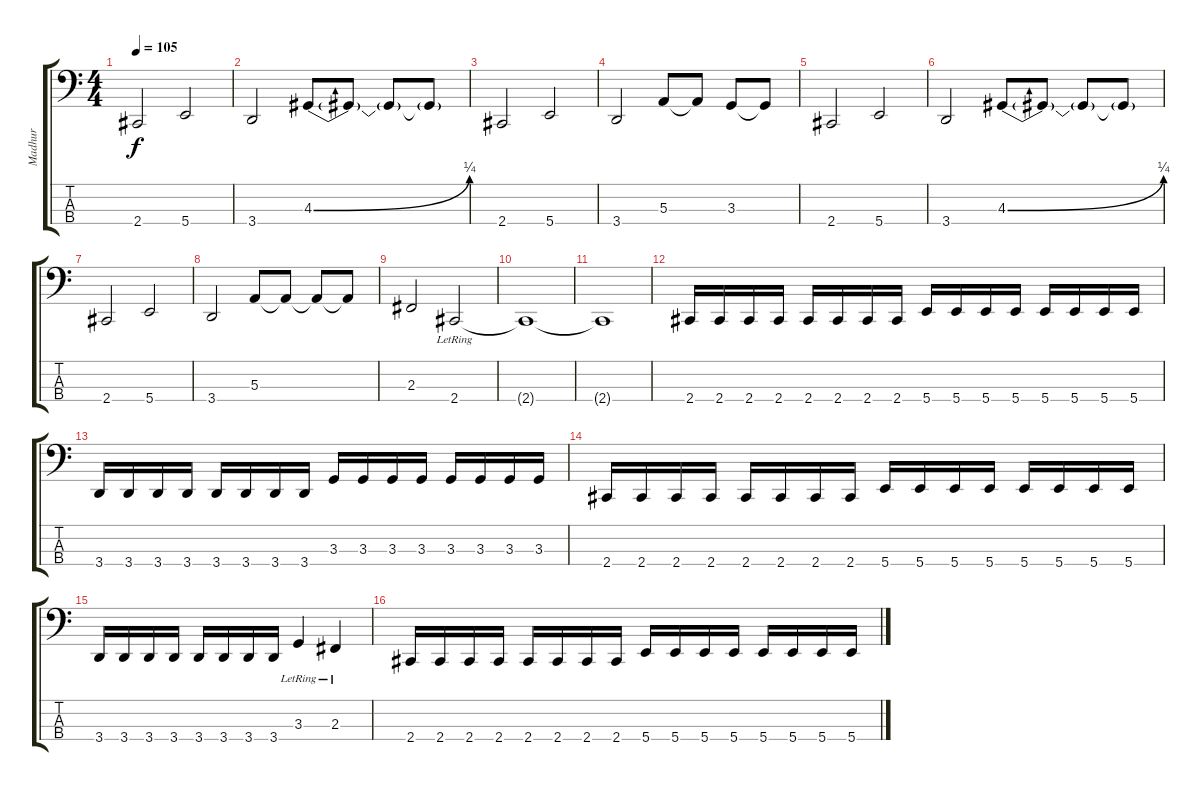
\track ("Madhur" "Madhur") {instrument electricbassfinger}
\staff {score tabs}
\tuning (D2 A1 E1 B0) {hide}
\ts (4 4)
\tempo 105
\clef f4
\ks c
2.4.2{dy f} 5.4.2 |
3.4.2 4.3{be (bend 0 0 60 1)}.8 4.3{t}.8 4.3{t}.8 4.3{t}.8 |
2.4.2 5.4.2 |
3.4.2 5.3.8 5.3{t}.8 3.3.8 3.3{t}.8 |
2.4.2 5.4.2 |
3.4.2 4.3{be (bend 0 0 60 1)}.8 4.3{t}.8 4.3{t}.8 4.3{t}.8 |
2.4.2 5.4.2 |
3.4.2 5.3.8 5.3{t}.8 5.3{t}.8 5.3{t}.8 |
2.3.2 2.4{lr}.2 |
2.4{t}.1 |
2.4{t}.1 |
2.4.16 2.4.16 2.4.16 2.4.16 2.4.16 2.4.16 2.4.16 2.4.16 5.4.16 5.4.16 5.4.16 5.4.16 5.4.16 5.4.16 5.4.16 5.4.16 |
3.4.16 3.4.16 3.4.16 3.4.16 3.4.16 3.4.16 3.4.16 3.4.16 3.3.16 3.3.16 3.3.16 3.3.16 3.3.16 3.3.16 3.3.16 3.3.16 |
2.4.16 2.4.16 2.4.16 2.4.16 2.4.16 2.4.16 2.4.16 2.4.16 5.4.16 5.4.16 5.4.16 5.4.16 5.4.16 5.4.16 5.4.16 5.4.16 |
3.4.16 3.4.16 3.4.16 3.4.16 3.4.16 3.4.16 3.4.16 3.4.16 3.3{lr}.4 2.3{lr}.4 |
2.4.16 2.4.16 2.4.16 2.4.16 2.4.16 2.4.16 2.4.16 2.4.16 5.4.16 5.4.16 5.4.16 5.4.16 5.4.16 5.4.16 5.4.16 5.4.16
